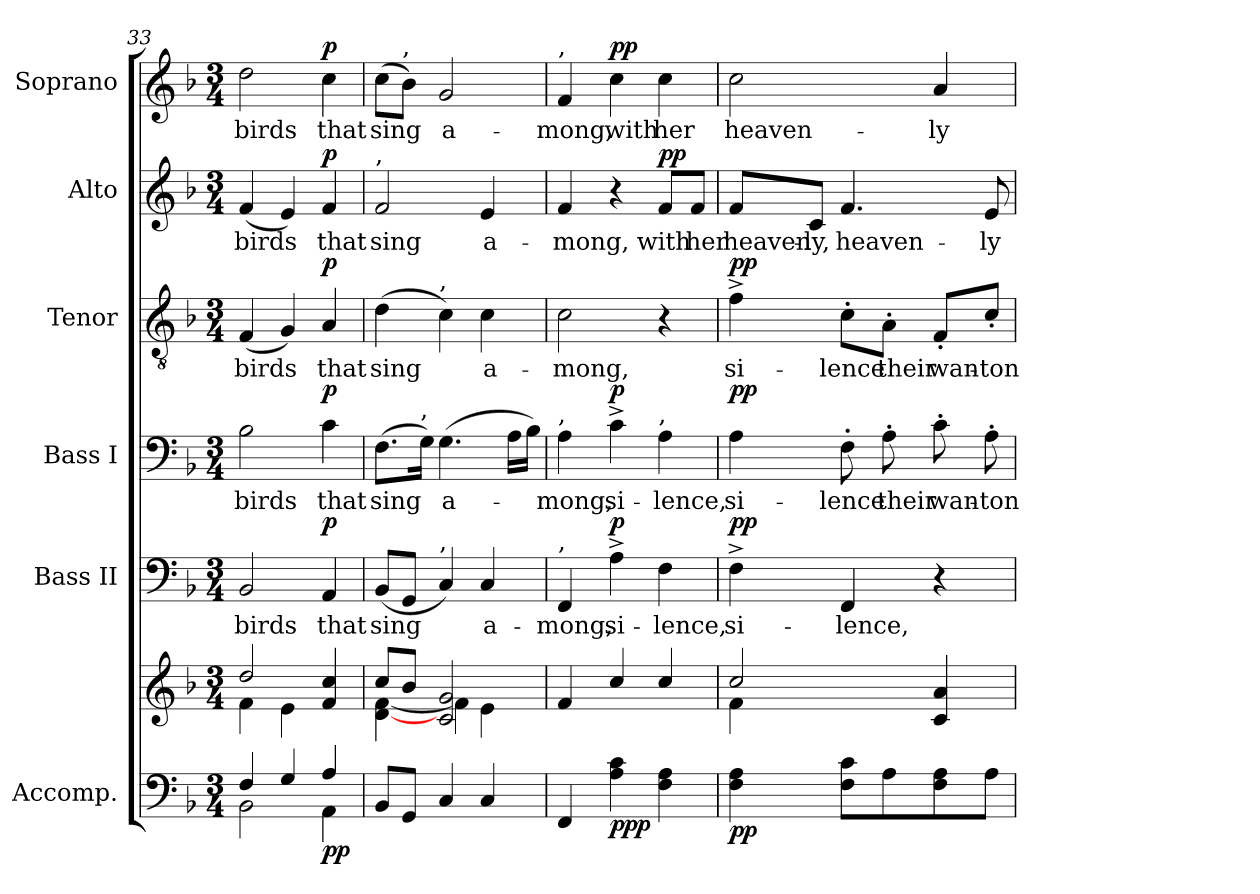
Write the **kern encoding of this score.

**kern	**kern	**dynam	**kern	**text	**dynam	**kern	**text	**dynam	**kern	**text	**dynam	**kern	**text	**dynam	**kern	**text	**dynam
*part6	*part6	*part6	*part5	*part5	*part5	*part4	*part4	*part4	*part3	*part3	*part3	*part2	*part2	*part2	*part1	*part1	*part1
*staff7	*staff6	*staff6/7	*staff5	*staff5	*staff5	*staff4	*staff4	*staff4	*staff3	*staff3	*staff3	*staff2	*staff2	*staff2	*staff1	*staff1	*staff1
*I"Accomp.	*	*	*I"Bass II	*	*	*I"Bass I	*	*	*I"Tenor	*	*	*I"Alto	*	*	*I"Soprano	*	*
*	*	*	*I'B II	*	*	*I'B I	*	*	*I'T	*	*	*I'A	*	*	*I'S	*	*
!!LO:LB:g=z
*clefF4	*clefG2	*	*clefF4	*	*	*clefF4	*	*	*clefGv2	*	*	*clefG2	*	*	*clefG2	*	*
*k[b-]	*k[b-]	*	*k[b-]	*	*	*k[b-]	*	*	*k[b-]	*	*	*k[b-]	*	*	*k[b-]	*	*
*F:	*F:	*	*F:	*	*	*F:	*	*	*F:	*	*	*F:	*	*	*F:	*	*
*M3/4	*M3/4	*	*M3/4	*	*	*M3/4	*	*	*M3/4	*	*	*M3/4	*	*	*M3/4	*	*
=33	=33	=33	=33	=33	=33	=33	=33	=33	=33	=33	=33	=33	=33	=33	=33	=33	=33
*^	*^	*	*	*	*	*	*	*	*	*	*	*	*	*	*	*	*
!	!	!	!	!	!	!LO:LY:b	!	!	!LO:LY:b	!	!	!LO:LY:b	!	!	!LO:LY:b	!	!	!LO:LY:b	!
4F/	2BB-\	2dd/	4f\	.	2BB-	birds	.	2B-	birds	.	(<4F	birds	.	(<4f	birds	.	2dd	birds	.
4G/	.	.	4e\	.	.	.	.	.	.	.	4G)	.	.	4e)	.	.	.	.	.
!	!	!	!	!LO:DY:b=2	!	!LO:LY:b	!	!	!LO:LY:b	!	!	!LO:LY:b	!	!	!LO:LY:b	!	!	!LO:LY:b	!
!	!	!	!	!LO:DY:n=1:b	!	!	!LO:DY:b	!	!	!LO:DY:b	!	!	!LO:DY:b	!	!	!LO:DY:b	!	!	!LO:DY:b
4A/	4AA\	4f/ 4cc/	4ryy	p p	4AA	that	p	4c	that	p	4A	that	p	4f	that	p	4cc	that	p
=34	=34	=34	=34	=34	=34	=34	=34	=34	=34	=34	=34	=34	=34	=34	=34	=34	=34	=34	=34
!	!	!	!	!	!	!	!	!	!	!	!	!	!	!LO:TX:a:t=,	!	!	!	!	!
!	!	!	!	!	!	!LO:LY:b	!	!	!LO:LY:b	!	!	!LO:LY:b	!	!	!LO:LY:b	!	!	!LO:LY:b	!
8BB-/L	2.ryy	8cc/L	[4d\ [4f\	.	(<8BB-L	sing	.	(>8.FL	sing	.	(>4d	sing	.	2f	sing	.	(>8ccL	sing	.
!	!	!	!	!	!	!	!	!	!	!	!	!	!	!	!	!	!LO:TX:a:t=,	!	!
8GG/J	.	8b-/J	.	.	8GGJ	.	.	.	.	.	.	.	.	.	.	.	8b-J)	.	.
!	!	!	!	!	!	!	!	!LO:TX:a:t=,	!	!	!	!	!	!	!	!	!	!	!
.	.	.	.	.	.	.	.	16GJ)	.	.	.	.	.	.	.	.	.	.	.
!	!	!	!	!	!	!	!	!	!	!	!LO:TX:a:t=,	!	!	!	!	!	!	!	!
!	!	!	!	!	!LO:TX:a:t=,	!	!	!	!	!	!	!	!	!	!	!	!	!	!
!	!	!	!	!	!	!	!	!	!LO:LY:b	!	!	!	!	!	!	!	!	!LO:LY:b	!
4C/	.	2c/ 2g/	4f\]	.	4C)	.	.	(>4.G	a-	.	4c)	.	.	.	.	.	2g	a-	.
!	!	!	!	!	!	!LO:LY:b	!	!	!	!	!	!LO:LY:b	!	!	!LO:LY:b	!	!	!	!
4C/	.	.	4e\	.	4C	a-	.	.	.	.	4c	a-	.	4e	a-	.	.	.	.
.	.	.	.	.	.	.	.	16ALL	.	.	.	.	.	.	.	.	.	.	.
.	.	.	.	.	.	.	.	16B-JJ)	.	.	.	.	.	.	.	.	.	.	.
=35	=35	=35	=35	=35	=35	=35	=35	=35	=35	=35	=35	=35	=35	=35	=35	=35	=35	=35	=35
!	!	!	!	!	!	!	!	!	!	!	!	!	!	!	!	!	!LO:TX:a:t=,	!	!
!	!	!	!	!	!	!	!	!LO:TX:a:t=,	!	!	!	!	!	!	!	!	!	!	!
!	!	!	!	!	!LO:TX:a:t=,	!	!	!	!	!	!	!	!	!	!	!	!	!	!
!	!	!	!	!	!	!LO:LY:b	!	!	!LO:LY:b	!	!	!LO:LY:b	!	!	!LO:LY:b	!	!	!LO:LY:b	!
2.ryy	4FF/	4f/	2ryy	.	4FF	-mong,	.	4A	mong,	.	2c	-mong,	.	4f	-mong,	.	4f	-mong,	.
!	!	!	!	!LO:DY:b=2	!	!LO:LY:b	!	!	!LO:LY:b	!	!	!	!	!	!	!	!	!LO:LY:b	!
!	!	!	!	!LO:DY:n=1:b	!	!	!LO:DY:b	!	!	!LO:DY:b	!	!	!	!	!	!	!	!	!LO:DY:b
.	4A\ 4c\	4cc/	.	p pp	4A^	si-	p	4c^	si-	p	.	.	.	4r	.	.	4cc	with	pp
!	!	!	!	!	!	!	!	!LO:TX:a:t=,	!	!	!	!	!	!	!	!	!	!	!
!	!	!	!	!	!	!LO:LY:b	!	!	!LO:LY:b	!	!	!	!	!	!LO:LY:b	!LO:DY:b	!	!LO:LY:b	!
.	4F\ 4A\	4cc/	8ryy	.	4F	-lence,	.	4A	-lence,	.	4r	.	.	8f/L	with	pp	4cc	her	.
!	!	!	!	!	!	!	!	!	!	!	!	!	!	!	!LO:LY:b	!	!	!	!
.	.	.	8ryy	.	.	.	.	.	.	.	.	.	.	8f/J	her	.	.	.	.
=36	=36	=36	=36	=36	=36	=36	=36	=36	=36	=36	=36	=36	=36	=36	=36	=36	=36	=36	=36
!	!	!	!	!LO:DY:b=2	!	!LO:LY:b	!LO:DY:b	!	!LO:LY:b	!LO:DY:b	!	!LO:LY:b	!LO:DY:b	!	!LO:LY:b	!	!	!LO:LY:b	!
2.ryy	4F\ 4A\	2cc/	4f\	pp	4F^	si-	pp	4A	si-	pp	4f^	si-	pp	8f/L	heaven-	.	2cc	heaven-	.
!	!	!	!	!	!	!	!	!	!	!	!	!	!	!	!LO:LY:b	!	!	!	!
.	.	.	.	.	.	.	.	.	.	.	.	.	.	8c/J	-ly,	.	.	.	.
!	!	!	!	!	!	!LO:LY:b	!	!	!LO:LY:b	!	!	!LO:LY:b	!	!	!LO:LY:b	!	!	!	!
.	8F\ 8c\L	.	2ryy	.	4FF	-lence,	.	8F'	-lence	.	8c'\L	-lence	.	4.f	heaven-	.	.	.	.
!	!	!	!	!	!	!	!	!	!LO:LY:b	!	!	!LO:LY:b	!	!	!	!	!	!	!
.	8A\	.	.	.	.	.	.	8A'	their	.	8A'\J	their	.	.	.	.	.	.	.
!	!	!	!	!	!	!	!	!	!LO:LY:b	!	!	!LO:LY:b	!	!	!	!	!	!LO:LY:b	!
.	8F\ 8A\	4c/ 4a/	.	.	4r	.	.	8c'	wan-	.	8F'/L	wan-	.	.	.	.	4a	-ly	.
!	!	!	!	!	!	!	!	!	!LO:LY:b	!	!	!LO:LY:b	!	!	!LO:LY:b	!	!	!	!
.	8A\J	.	.	.	.	.	.	8A'	-ton	.	8c'/J	-ton	.	8e	-ly	.	.	.	.
*v	*v	*	*	*	*	*	*	*	*	*	*	*	*	*	*	*	*	*	*
*	*v	*v	*	*	*	*	*	*	*	*	*	*	*	*	*	*	*	*
=	=	=	=	=	=	=	=	=	=	=	=	=	=	=	=	=	=
*-	*-	*-	*-	*-	*-	*-	*-	*-	*-	*-	*-	*-	*-	*-	*-	*-	*-
